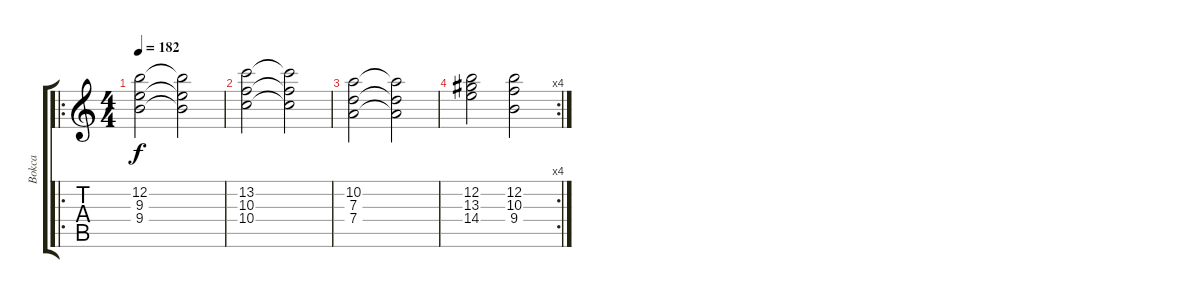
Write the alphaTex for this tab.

\track ("Bokca" "Bokca") {instrument distortionguitar}
\staff {score tabs}
\tuning (E4 B3 G3 D3 A2 E2) {hide}
\ro
\ts (4 4)
\tempo 182
\clef g2
\ks c
(12.2 9.3 9.4).2{dy f} (12.2{t} 9.3{t} 9.4{t}).2 |
(13.2 10.3 10.4).2 (13.2{t} 10.3{t} 10.4{t}).2 |
(10.2 7.3 7.4).2 (10.2{t} 7.3{t} 7.4{t}).2 |
\rc 4
(12.2 13.3 14.4).2 (12.2 10.3 9.4).2
